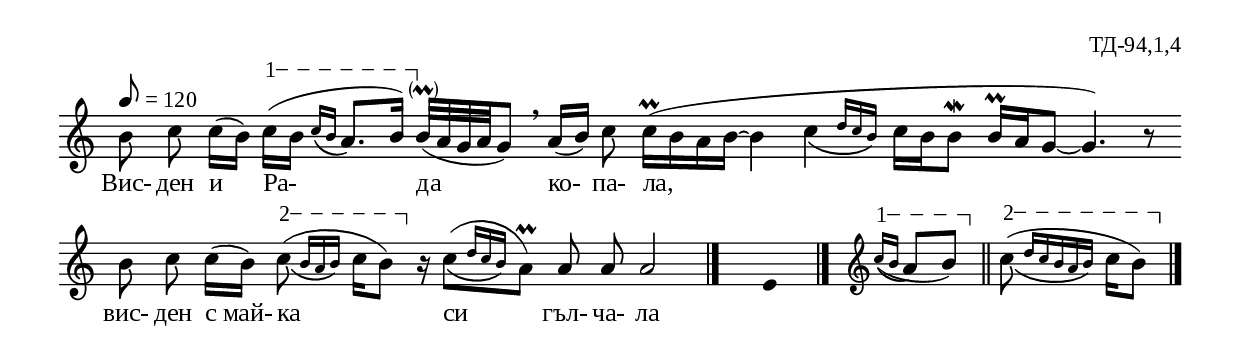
%{
td_094_1_04
%}

\include "td-preamble.ly"

\score {
\relative c'' {
\tempo 8 = 120
%\time 2/4
\cadenzaOn
\phrasingSlurDown
b8 c\noBeam c16[( b]) 
\varA
c\startTextSpan[( b] \grace { c[\( b] } a8.\)[ b16\stopTextSpan])
\parS
b32-\parenthesize\prall[( a g a g8]) \breathe a16[( b]) c8
\bar ""
c16\prall[( b a b]~ b4 \afterGrace c4\( { d16[ c b]\) } c[ b b8\mordent]
b16\prall[ a g8]~ g4.) r8 \bar "" 
b c\noBeam c16[( b])
\bar ""
\varB
\afterGrace c8\startTextSpan(\( { b16[ a b]\) } c[ b8\stopTextSpan]) 
r16 \afterGrace c8[(\( { d16[ c b]\) } a8\prall]) a8 a\noBeam a2 
 \bar "|." 
s4 \fixB e \fixC
  \bar "|." 
 s16 \clef treble
 \varA
 \acciaccatura { c'16\startTextSpan[( b] } a8[ b\stopTextSpan]) \bar "||"
\varB
\afterGrace c8\startTextSpan(\( { d16[ c b a b]\) } c[ b8\stopTextSpan]) 
  \bar "|."  
}
\addlyrics { Вис- ден и Ра- да ко- па- ла, вис- ден "с май-" ка си гъл- ча- ла }
%
\layout {
   \context { 
	    \Staff \remove "Time_signature_engraver" } 
  indent = #0
  line-width = 190\mm
  ragged-right=##f
}
%
\midi { 
	\context {
		\Score tempoWholesPerMinute = #(ly:make-moment 120 8)
		}
	}
}
%
\header{
  opus = "ТД-94,1,4"
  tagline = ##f
}


